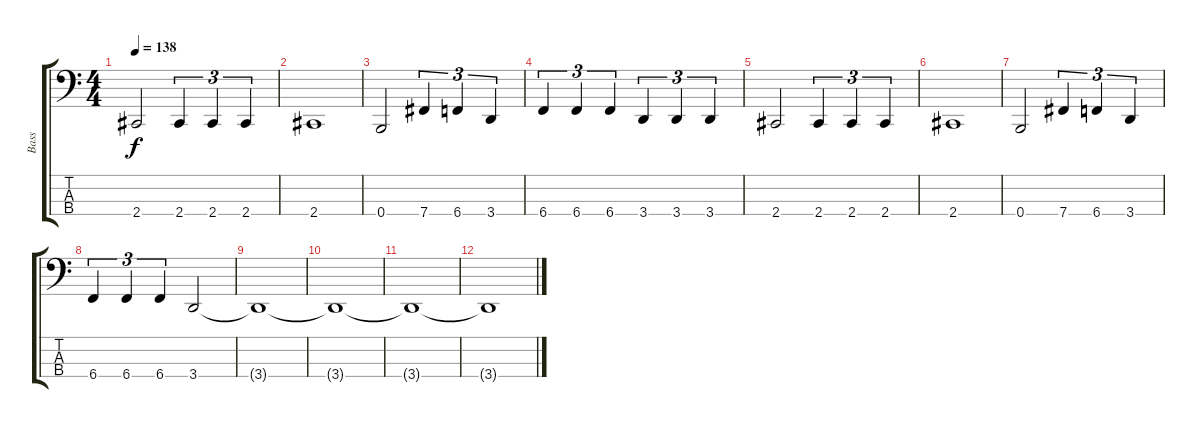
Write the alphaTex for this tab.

\track ("Bass" "Bass") {instrument electricbasspick}
\staff {score tabs}
\tuning (E2 B1 Gb1 B0) {hide}
\ts (4 4)
\tempo 138
\clef f4
\ks c
2.4.2{dy f} 2.4.4{tu (3 2)} 2.4.4{tu (3 2)} 2.4.4{tu (3 2)} |
2.4.1 |
0.4.2 7.4.4{tu (3 2)} 6.4.4{tu (3 2)} 3.4.4{tu (3 2)} |
6.4.4{tu (3 2)} 6.4.4{tu (3 2)} 6.4.4{tu (3 2)} 3.4.4{tu (3 2)} 3.4.4{tu (3 2)} 3.4.4{tu (3 2)} |
2.4.2 2.4.4{tu (3 2)} 2.4.4{tu (3 2)} 2.4.4{tu (3 2)} |
2.4.1 |
0.4.2 7.4.4{tu (3 2)} 6.4.4{tu (3 2)} 3.4.4{tu (3 2)} |
6.4.4{tu (3 2)} 6.4.4{tu (3 2)} 6.4.4{tu (3 2)} 3.4.2 |
3.4{t}.1 |
3.4{t}.1{volume 3} |
3.4{t}.1 |
3.4{t}.1
